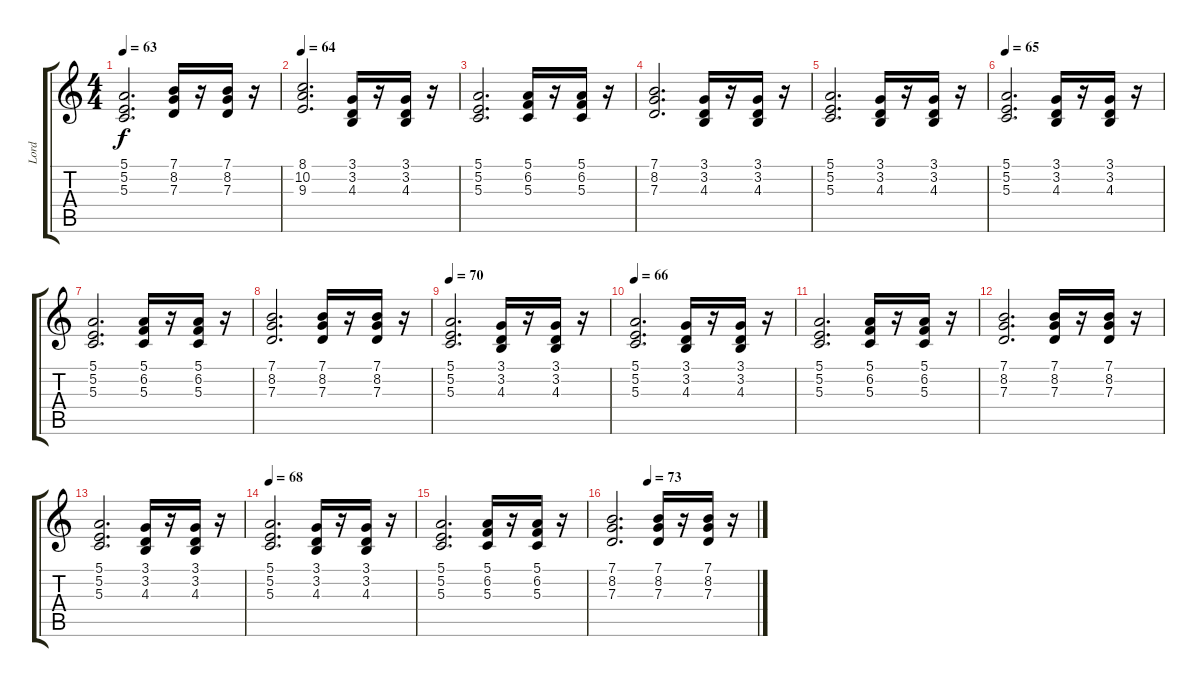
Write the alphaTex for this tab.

\track ("Lord" "Lord") {instrument marimba}
\staff {score tabs}
\tuning (E4 B3 G3 D3 A2 E2) {hide}
\ts (4 4)
\tempo 63
\clef g2
\ks c
(5.1 5.2 5.3).2{d dy f} (7.1 8.2 7.3).16 r.16 (7.1 8.2 7.3).16 r.16 |
\tempo 64
(8.1 10.2 9.3).2{d} (3.1 3.2 4.3).16 r.16 (3.1 3.2 4.3).16 r.16 |
(5.1 5.2 5.3).2{d} (5.1 6.2 5.3).16 r.16 (5.1 6.2 5.3).16 r.16 |
(7.1 8.2 7.3).2{d} (3.1 3.2 4.3).16 r.16 (3.1 3.2 4.3).16 r.16 |
(5.1 5.2 5.3).2{d} (3.1 3.2 4.3).16 r.16 (3.1 3.2 4.3).16 r.16 |
\tempo 65
(5.1 5.2 5.3).2{d} (3.1 3.2 4.3).16 r.16 (3.1 3.2 4.3).16 r.16 |
(5.1 5.2 5.3).2{d} (5.1 6.2 5.3).16 r.16 (5.1 6.2 5.3).16 r.16 |
(7.1 8.2 7.3).2{d} (7.1 8.2 7.3).16 r.16 (7.1 8.2 7.3).16 r.16 |
\tempo 70
(5.1 5.2 5.3).2{d} (3.1 3.2 4.3).16 r.16 (3.1 3.2 4.3).16 r.16 |
\tempo 65
\tempo 66
(5.1 5.2 5.3).2{d} (3.1 3.2 4.3).16 r.16 (3.1 3.2 4.3).16 r.16 |
(5.1 5.2 5.3).2{d} (5.1 6.2 5.3).16 r.16 (5.1 6.2 5.3).16 r.16 |
(7.1 8.2 7.3).2{d} (7.1 8.2 7.3).16 r.16 (7.1 8.2 7.3).16 r.16 |
(5.1 5.2 5.3).2{d} (3.1 3.2 4.3).16 r.16 (3.1 3.2 4.3).16 r.16 |
\tempo 70
\tempo 68
(5.1 5.2 5.3).2{d} (3.1 3.2 4.3).16 r.16 (3.1 3.2 4.3).16 r.16 |
(5.1 5.2 5.3).2{d} (5.1 6.2 5.3).16 r.16 (5.1 6.2 5.3).16 r.16 |
\tempo (73 0.25)
(7.1 8.2 7.3).2{d} (7.1 8.2 7.3).16 r.16 (7.1 8.2 7.3).16 r.16
